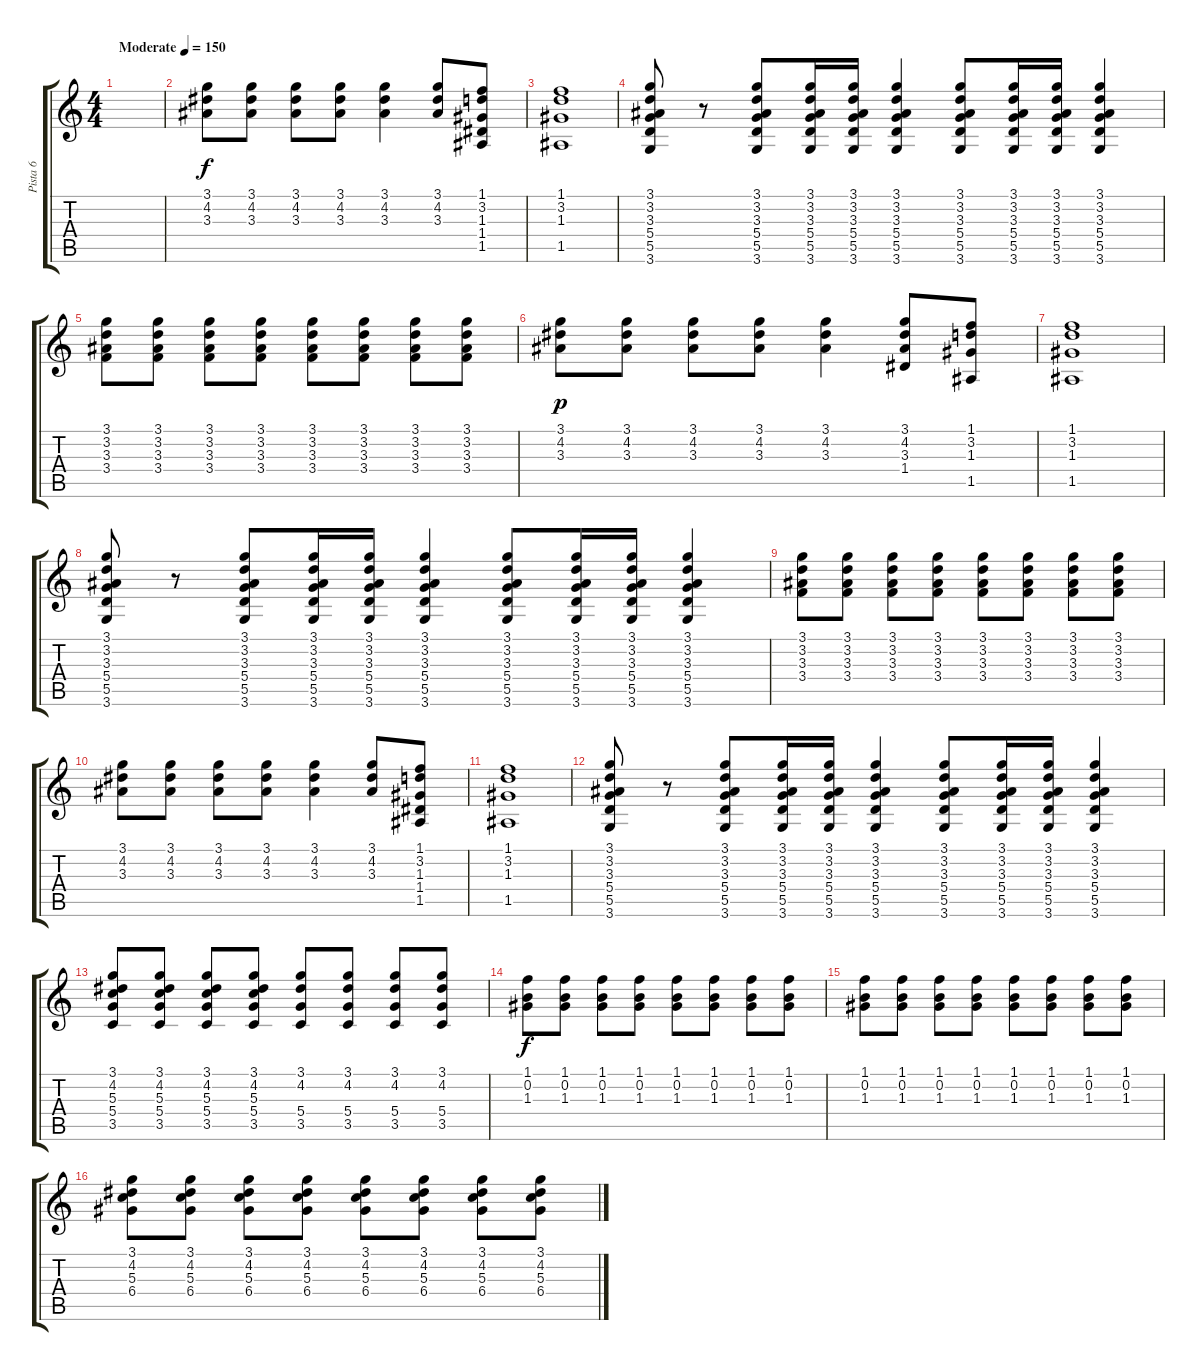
\track ("Pista 6" "Pista 6") {instrument overdrivenguitar}
\staff {score tabs}
\tuning (E4 B3 G3 D3 A2 E2) {hide}
\ts (4 4)
\tempo (150 "Moderate")
\clef g2
\ks c
|
(3.1 4.2 3.3).8 (3.1 4.2 3.3).8 (3.1 4.2 3.3).8 (3.1 4.2 3.3).8 (3.1 4.2 3.3).4 (3.1 4.2 3.3).8 (1.1 3.2 1.3 1.4 1.5).8 |
(1.1 3.2 1.3 1.5).1 |
(3.1 3.2 3.3 5.4 5.5 3.6).8 r.8 (3.1 3.2 3.3 5.4 5.5 3.6).8 (3.1 3.2 3.3 5.4 5.5 3.6).16 (3.1 3.2 3.3 5.4 5.5 3.6).16 (3.1 3.2 3.3 5.4 5.5 3.6).4 (3.1 3.2 3.3 5.4 5.5 3.6).8 (3.1 3.2 3.3 5.4 5.5 3.6).16 (3.1 3.2 3.3 5.4 5.5 3.6).16 (3.1 3.2 3.3 5.4 5.5 3.6).4 |
(3.1 3.2 3.3 3.4).8 (3.1 3.2 3.3 3.4).8 (3.1 3.2 3.3 3.4).8 (3.1 3.2 3.3 3.4).8 (3.1 3.2 3.3 3.4).8 (3.1 3.2 3.3 3.4).8 (3.1 3.2 3.3 3.4).8 (3.1 3.2 3.3 3.4).8 |
(3.1 4.2 3.3).8{dy p} (3.1 4.2 3.3).8 (3.1 4.2 3.3).8 (3.1 4.2 3.3).8 (3.1 4.2 3.3).4 (3.1 4.2 3.3 1.4).8 (1.1 3.2 1.3 1.5).8 |
(1.1 3.2 1.3 1.5).1 |
(3.1 3.2 3.3 5.4 5.5 3.6).8 r.8 (3.1 3.2 3.3 5.4 5.5 3.6).8 (3.1 3.2 3.3 5.4 5.5 3.6).16 (3.1 3.2 3.3 5.4 5.5 3.6).16 (3.1 3.2 3.3 5.4 5.5 3.6).4 (3.1 3.2 3.3 5.4 5.5 3.6).8 (3.1 3.2 3.3 5.4 5.5 3.6).16 (3.1 3.2 3.3 5.4 5.5 3.6).16 (3.1 3.2 3.3 5.4 5.5 3.6).4 |
(3.1 3.2 3.3 3.4).8 (3.1 3.2 3.3 3.4).8 (3.1 3.2 3.3 3.4).8 (3.1 3.2 3.3 3.4).8 (3.1 3.2 3.3 3.4).8 (3.1 3.2 3.3 3.4).8 (3.1 3.2 3.3 3.4).8 (3.1 3.2 3.3 3.4).8 |
(3.1 4.2 3.3).8 (3.1 4.2 3.3).8 (3.1 4.2 3.3).8 (3.1 4.2 3.3).8 (3.1 4.2 3.3).4 (3.1 4.2 3.3).8 (1.1 3.2 1.3 1.4 1.5).8 |
(1.1 3.2 1.3 1.5).1 |
(3.1 3.2 3.3 5.4 5.5 3.6).8 r.8 (3.1 3.2 3.3 5.4 5.5 3.6).8 (3.1 3.2 3.3 5.4 5.5 3.6).16 (3.1 3.2 3.3 5.4 5.5 3.6).16 (3.1 3.2 3.3 5.4 5.5 3.6).4 (3.1 3.2 3.3 5.4 5.5 3.6).8 (3.1 3.2 3.3 5.4 5.5 3.6).16 (3.1 3.2 3.3 5.4 5.5 3.6).16 (3.1 3.2 3.3 5.4 5.5 3.6).4 |
(3.1 4.2 5.3 5.4 3.5).8 (3.1 4.2 5.3 5.4 3.5).8 (3.1 4.2 5.3 5.4 3.5).8 (3.1 4.2 5.3 5.4 3.5).8 (3.1 4.2 5.4 3.5).8 (3.1 4.2 5.4 3.5).8 (3.1 4.2 5.4 3.5).8 (3.1 4.2 5.4 3.5).8 |
(1.1 0.2 1.3).8{dy f} (1.1 0.2 1.3).8 (1.1 0.2 1.3).8 (1.1 0.2 1.3).8 (1.1 0.2 1.3).8 (1.1 0.2 1.3).8 (1.1 0.2 1.3).8 (1.1 0.2 1.3).8 |
(1.1 0.2 1.3).8 (1.1 0.2 1.3).8 (1.1 0.2 1.3).8 (1.1 0.2 1.3).8 (1.1 0.2 1.3).8 (1.1 0.2 1.3).8 (1.1 0.2 1.3).8 (1.1 0.2 1.3).8 |
(3.1 4.2 5.3 6.4).8 (3.1 4.2 5.3 6.4).8 (3.1 4.2 5.3 6.4).8 (3.1 4.2 5.3 6.4).8 (3.1 4.2 5.3 6.4).8 (3.1 4.2 5.3 6.4).8 (3.1 4.2 5.3 6.4).8 (3.1 4.2 5.3 6.4).8
